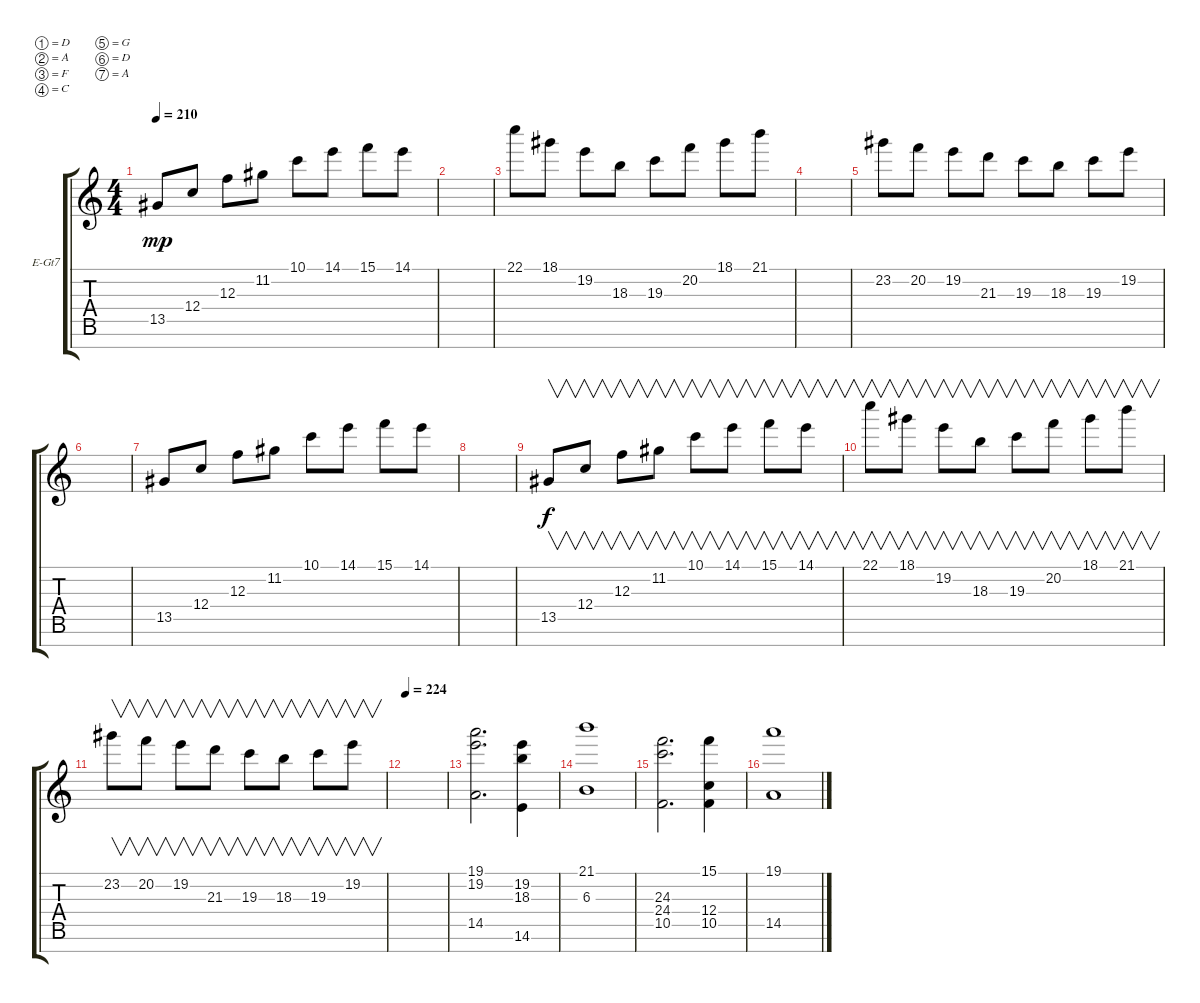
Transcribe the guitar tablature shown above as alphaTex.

\defaultSystemsLayout 4
\bracketExtendMode groupsimilarinstruments
\firstSystemTrackNameOrientation horizontal
\otherSystemsTrackNameOrientation horizontal
\track ("synth" "E-Gt7") {instrument distortionguitar}
\staff {score tabs}
\tuning (D4 A3 F3 C3 G2 D2 A1)
\ts (4 4)
\tempo 210
\clef g2
\ks c
13.5.8{dy mp} 12.4.8 12.3.8 11.2.8 10.1.8 14.1.8 15.1.8 14.1.8 |
|
22.1.8 18.1.8 19.2.8 18.3.8 19.3.8 20.2.8 18.1.8 21.1.8 |
|
23.2.8 20.2.8{beam split} 19.2.8 21.3.8 19.3.8 18.3.8 19.3.8 19.2.8 |
|
13.5.8 12.4.8 12.3.8 11.2.8 10.1.8 14.1.8 15.1.8 14.1.8 |
|
13.5.8{v dy f} 12.4.8{v} 12.3.8{v} 11.2.8{v} 10.1.8{v} 14.1.8{v} 15.1.8{v} 14.1.8{v} |
22.1.8{v} 18.1.8{v} 19.2.8{v} 18.3.8{v} 19.3.8{v} 20.2.8{v} 18.1.8{v} 21.1.8{v} |
23.2.8{v} 20.2.8{v beam split} 19.2.8{v} 21.3.8{v} 19.3.8{v} 18.3.8{v} 19.3.8{v} 19.2.8{v} |
\tempo 224
|
(19.2 19.1 14.5).2{d} (19.2 18.3 14.6).4 |
(6.3 21.1).1 |
(10.5 24.3 24.4).2{d} (10.5 12.4 15.1).4 |
(19.1 14.5).1
